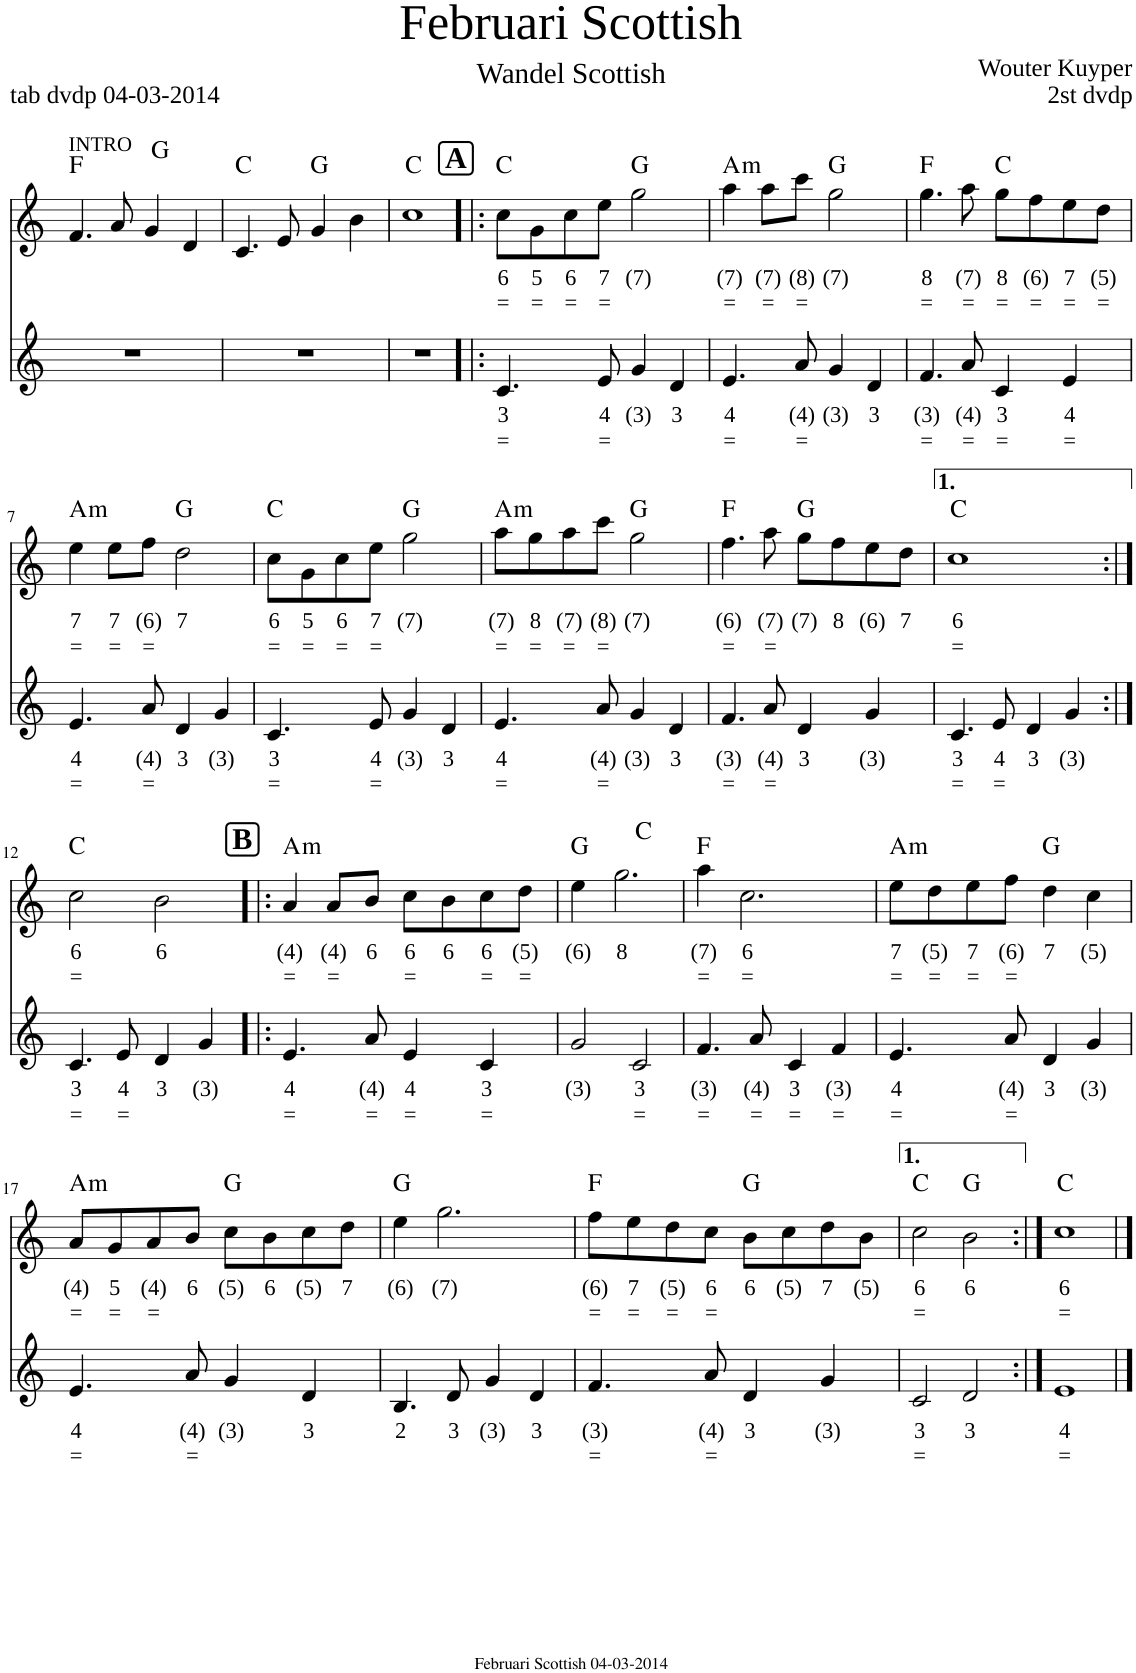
**kern	**text	**text	**kern	**text	**text	**harte
*part2	*part2	*part2	*part1	*part1	*part1	*part1
*staff2	*staff2	*staff2	*staff1	*staff1	*staff1	*
*I"Voice	*	*	*I"Voice	*	*	*
*clefG2	*	*	*clefG2	*	*	*
*k[]	*	*	*k[]	*	*	*
=1	=1	=1	=1	=1	=1	=1
!	!	!	!LO:TX:a:t=INTRO	!	!	!
1r	.	.	4.f/	.	.	F:maj
.	.	.	8a/	.	.	.
.	.	.	4g/	.	.	.
.	.	.	4d/	.	.	G:maj
=2	=2	=2	=2	=2	=2	=2
1r	.	.	4.c/	.	.	C:maj
.	.	.	8e/	.	.	.
.	.	.	4g/	.	.	G:maj
.	.	.	4b\	.	.	.
=3	=3	=3	=3	=3	=3	=3
1r	.	.	1cc	.	.	C:maj
!!LO:REH:place=s1:a:B:cj:fs=14.3698:t=A
=4!|:	=4!|:	=4!|:	=4!|:	=4!|:	=4!|:	=4!|:
!	!LO:LY:b	!LO:LY:b	!	!LO:LY:b	!LO:LY:b	!
4.c/	3	=	8cc\L	6	=	C:maj
!	!	!	!	!LO:LY:b	!LO:LY:b	!
.	.	.	8g\	5	=	.
!	!	!	!	!LO:LY:b	!LO:LY:b	!
.	.	.	8cc\	6	=	.
!	!LO:LY:b	!LO:LY:b	!	!LO:LY:b	!LO:LY:b	!
8e/	4	=	8ee\J	7	=	.
!	!LO:LY:b	!	!	!LO:LY:b	!	!
4g/	(3)	.	2gg\	(7)	.	G:maj
!	!LO:LY:b	!	!	!	!	!
4d/	3	.	.	.	.	.
=5	=5	=5	=5	=5	=5	=5
!	!LO:LY:b	!LO:LY:b	!	!LO:LY:b	!LO:LY:b	!LO:H:kt=m
4.e/	4	=	4aa\	(7)	=	A:min
!	!	!	!	!LO:LY:b	!LO:LY:b	!
.	.	.	8aa\L	(7)	=	.
!	!LO:LY:b	!LO:LY:b	!	!LO:LY:b	!LO:LY:b	!
8a/	(4)	=	8ccc\J	(8)	=	.
!	!LO:LY:b	!	!	!LO:LY:b	!	!
4g/	(3)	.	2gg\	(7)	.	G:maj
!	!LO:LY:b	!	!	!	!	!
4d/	3	.	.	.	.	.
=6	=6	=6	=6	=6	=6	=6
!	!LO:LY:b	!LO:LY:b	!	!LO:LY:b	!LO:LY:b	!
4.f/	(3)	=	4.gg\	8	=	F:maj
!	!LO:LY:b	!LO:LY:b	!	!LO:LY:b	!LO:LY:b	!
8a/	(4)	=	8aa\	(7)	=	.
!	!LO:LY:b	!LO:LY:b	!	!LO:LY:b	!LO:LY:b	!
4c/	3	=	8gg\L	8	=	C:maj
!	!	!	!	!LO:LY:b	!LO:LY:b	!
.	.	.	8ff\	(6)	=	.
!	!LO:LY:b	!LO:LY:b	!	!LO:LY:b	!LO:LY:b	!
4e/	4	=	8ee\	7	=	.
!	!	!	!	!LO:LY:b	!LO:LY:b	!
.	.	.	8dd\J	(5)	=	.
!!LO:LB:g=z
=7	=7	=7	=7	=7	=7	=7
!	!LO:LY:b	!LO:LY:b	!	!LO:LY:b	!LO:LY:b	!LO:H:kt=m
4.e/	4	=	4ee\	7	=	A:min
!	!	!	!	!LO:LY:b	!LO:LY:b	!
.	.	.	8ee\L	7	=	.
!	!LO:LY:b	!LO:LY:b	!	!LO:LY:b	!LO:LY:b	!
8a/	(4)	=	8ff\J	(6)	=	.
!	!LO:LY:b	!	!	!LO:LY:b	!	!
4d/	3	.	2dd\	7	.	G:maj
!	!LO:LY:b	!	!	!	!	!
4g/	(3)	.	.	.	.	.
=8	=8	=8	=8	=8	=8	=8
!	!LO:LY:b	!LO:LY:b	!	!LO:LY:b	!LO:LY:b	!
4.c/	3	=	8cc\L	6	=	C:maj
!	!	!	!	!LO:LY:b	!LO:LY:b	!
.	.	.	8g\	5	=	.
!	!	!	!	!LO:LY:b	!LO:LY:b	!
.	.	.	8cc\	6	=	.
!	!LO:LY:b	!LO:LY:b	!	!LO:LY:b	!LO:LY:b	!
8e/	4	=	8ee\J	7	=	.
!	!LO:LY:b	!	!	!LO:LY:b	!	!
4g/	(3)	.	2gg\	(7)	.	G:maj
!	!LO:LY:b	!	!	!	!	!
4d/	3	.	.	.	.	.
=9	=9	=9	=9	=9	=9	=9
!	!LO:LY:b	!LO:LY:b	!	!LO:LY:b	!LO:LY:b	!LO:H:kt=m
4.e/	4	=	8aa\L	(7)	=	A:min
!	!	!	!	!LO:LY:b	!LO:LY:b	!
.	.	.	8gg\	8	=	.
!	!	!	!	!LO:LY:b	!LO:LY:b	!
.	.	.	8aa\	(7)	=	.
!	!LO:LY:b	!LO:LY:b	!	!LO:LY:b	!LO:LY:b	!
8a/	(4)	=	8ccc\J	(8)	=	.
!	!LO:LY:b	!	!	!LO:LY:b	!	!
4g/	(3)	.	2gg\	(7)	.	G:maj
!	!LO:LY:b	!	!	!	!	!
4d/	3	.	.	.	.	.
=10	=10	=10	=10	=10	=10	=10
!	!LO:LY:b	!LO:LY:b	!	!LO:LY:b	!LO:LY:b	!
4.f/	(3)	=	4.ff\	(6)	=	F:maj
!	!LO:LY:b	!LO:LY:b	!	!LO:LY:b	!LO:LY:b	!
8a/	(4)	=	8aa\	(7)	=	.
!	!LO:LY:b	!	!	!LO:LY:b	!	!
4d/	3	.	8gg\L	(7)	.	G:maj
!	!	!	!	!LO:LY:b	!	!
.	.	.	8ff\	8	.	.
!	!LO:LY:b	!	!	!LO:LY:b	!	!
4g/	(3)	.	8ee\	(6)	.	.
!	!	!	!	!LO:LY:b	!	!
.	.	.	8dd\J	7	.	.
=11	=11	=11	=11	=11	=11	=11
!	!LO:LY:b	!LO:LY:b	!	!LO:LY:b	!LO:LY:b	!
4.c/	3	=	1cc	6	=	C:maj
!	!LO:LY:b	!LO:LY:b	!	!	!	!
8e/	4	=	.	.	.	.
!	!LO:LY:b	!	!	!	!	!
4d/	3	.	.	.	.	.
!	!LO:LY:b	!	!	!	!	!
4g/	(3)	.	.	.	.	.
!!LO:LB:g=z
=12:|!	=12:|!	=12:|!	=12:|!	=12:|!	=12:|!	=12:|!
!	!LO:LY:b	!LO:LY:b	!	!LO:LY:b	!LO:LY:b	!
4.c/	3	=	2cc\	6	=	C:maj
!	!LO:LY:b	!LO:LY:b	!	!	!	!
8e/	4	=	.	.	.	.
!	!LO:LY:b	!	!	!LO:LY:b	!	!
4d/	3	.	2b\	6	.	.
!	!LO:LY:b	!	!	!	!	!
4g/	(3)	.	.	.	.	.
!!LO:REH:place=s1:a:B:cj:fs=14.3698:t=B
=13!|:	=13!|:	=13!|:	=13!|:	=13!|:	=13!|:	=13!|:
!	!LO:LY:b	!LO:LY:b	!	!LO:LY:b	!LO:LY:b	!LO:H:kt=m
4.e/	4	=	4a/	(4)	=	A:min
!	!	!	!	!LO:LY:b	!LO:LY:b	!
.	.	.	8a/L	(4)	=	.
!	!LO:LY:b	!LO:LY:b	!	!LO:LY:b	!	!
8a/	(4)	=	8b/J	6	.	.
!	!LO:LY:b	!LO:LY:b	!	!LO:LY:b	!LO:LY:b	!
4e/	4	=	8cc\L	6	=	.
!	!	!	!	!LO:LY:b	!	!
.	.	.	8b\	6	.	.
!	!LO:LY:b	!LO:LY:b	!	!LO:LY:b	!LO:LY:b	!
4c/	3	=	8cc\	6	=	.
!	!	!	!	!LO:LY:b	!LO:LY:b	!
.	.	.	8dd\J	(5)	=	.
=14	=14	=14	=14	=14	=14	=14
!	!LO:LY:b	!	!	!LO:LY:b	!	!
2g/	(3)	.	4ee\	(6)	.	G:maj
!	!	!	!	!LO:LY:b	!	!
.	.	.	2.gg\	8	.	C:maj
!	!LO:LY:b	!LO:LY:b	!	!	!	!
2c/	3	=	.	.	.	.
=15	=15	=15	=15	=15	=15	=15
!	!LO:LY:b	!LO:LY:b	!	!LO:LY:b	!LO:LY:b	!
4.f/	(3)	=	4aa\	(7)	=	F:maj
!	!	!	!	!LO:LY:b	!LO:LY:b	!
.	.	.	2.cc\	6	=	.
!	!LO:LY:b	!LO:LY:b	!	!	!	!
8a/	(4)	=	.	.	.	.
!	!LO:LY:b	!LO:LY:b	!	!	!	!
4c/	3	=	.	.	.	.
!	!LO:LY:b	!LO:LY:b	!	!	!	!
4f/	(3)	=	.	.	.	.
=16	=16	=16	=16	=16	=16	=16
!	!LO:LY:b	!LO:LY:b	!	!LO:LY:b	!LO:LY:b	!LO:H:kt=m
4.e/	4	=	8ee\L	7	=	A:min
!	!	!	!	!LO:LY:b	!LO:LY:b	!
.	.	.	8dd\	(5)	=	.
!	!	!	!	!LO:LY:b	!LO:LY:b	!
.	.	.	8ee\	7	=	.
!	!LO:LY:b	!LO:LY:b	!	!LO:LY:b	!LO:LY:b	!
8a/	(4)	=	8ff\J	(6)	=	.
!	!LO:LY:b	!	!	!LO:LY:b	!	!
4d/	3	.	4dd\	7	.	G:maj
!	!LO:LY:b	!	!	!LO:LY:b	!	!
4g/	(3)	.	4cc\	(5)	.	.
!!LO:LB:g=z
=17	=17	=17	=17	=17	=17	=17
!	!LO:LY:b	!LO:LY:b	!	!LO:LY:b	!LO:LY:b	!LO:H:kt=m
4.e/	4	=	8a/L	(4)	=	A:min
!	!	!	!	!LO:LY:b	!LO:LY:b	!
.	.	.	8g/	5	=	.
!	!	!	!	!LO:LY:b	!LO:LY:b	!
.	.	.	8a/	(4)	=	.
!	!LO:LY:b	!LO:LY:b	!	!LO:LY:b	!	!
8a/	(4)	=	8b/J	6	.	.
!	!LO:LY:b	!	!	!LO:LY:b	!	!
4g/	(3)	.	8cc\L	(5)	.	G:maj
!	!	!	!	!LO:LY:b	!	!
.	.	.	8b\	6	.	.
!	!LO:LY:b	!	!	!LO:LY:b	!	!
4d/	3	.	8cc\	(5)	.	.
!	!	!	!	!LO:LY:b	!	!
.	.	.	8dd\J	7	.	.
=18	=18	=18	=18	=18	=18	=18
!	!LO:LY:b	!	!	!LO:LY:b	!	!
4.B/	2	.	4ee\	(6)	.	G:maj
!	!	!	!	!LO:LY:b	!	!
.	.	.	2.gg\	(7)	.	.
!	!LO:LY:b	!	!	!	!	!
8d/	3	.	.	.	.	.
!	!LO:LY:b	!	!	!	!	!
4g/	(3)	.	.	.	.	.
!	!LO:LY:b	!	!	!	!	!
4d/	3	.	.	.	.	.
=19	=19	=19	=19	=19	=19	=19
!	!LO:LY:b	!LO:LY:b	!	!LO:LY:b	!LO:LY:b	!
4.f/	(3)	=	8ff\L	(6)	=	F:maj
!	!	!	!	!LO:LY:b	!LO:LY:b	!
.	.	.	8ee\	7	=	.
!	!	!	!	!LO:LY:b	!LO:LY:b	!
.	.	.	8dd\	(5)	=	.
!	!LO:LY:b	!LO:LY:b	!	!LO:LY:b	!LO:LY:b	!
8a/	(4)	=	8cc\J	6	=	.
!	!LO:LY:b	!	!	!LO:LY:b	!	!
4d/	3	.	8b\L	6	.	G:maj
!	!	!	!	!LO:LY:b	!	!
.	.	.	8cc\	(5)	.	.
!	!LO:LY:b	!	!	!LO:LY:b	!	!
4g/	(3)	.	8dd\	7	.	.
!	!	!	!	!LO:LY:b	!	!
.	.	.	8b\J	(5)	.	.
=20	=20	=20	=20	=20	=20	=20
!	!LO:LY:b	!LO:LY:b	!	!LO:LY:b	!LO:LY:b	!
2c/	3	=	2cc\	6	=	C:maj
!	!LO:LY:b	!	!	!LO:LY:b	!	!
2d/	3	.	2b\	6	.	G:maj
=21:|!	=21:|!	=21:|!	=21:|!	=21:|!	=21:|!	=21:|!
!	!LO:LY:b	!LO:LY:b	!	!LO:LY:b	!LO:LY:b	!
1e	4	=	1cc	6	=	C:maj
==	==	==	==	==	==	==
*-	*-	*-	*-	*-	*-	*-
